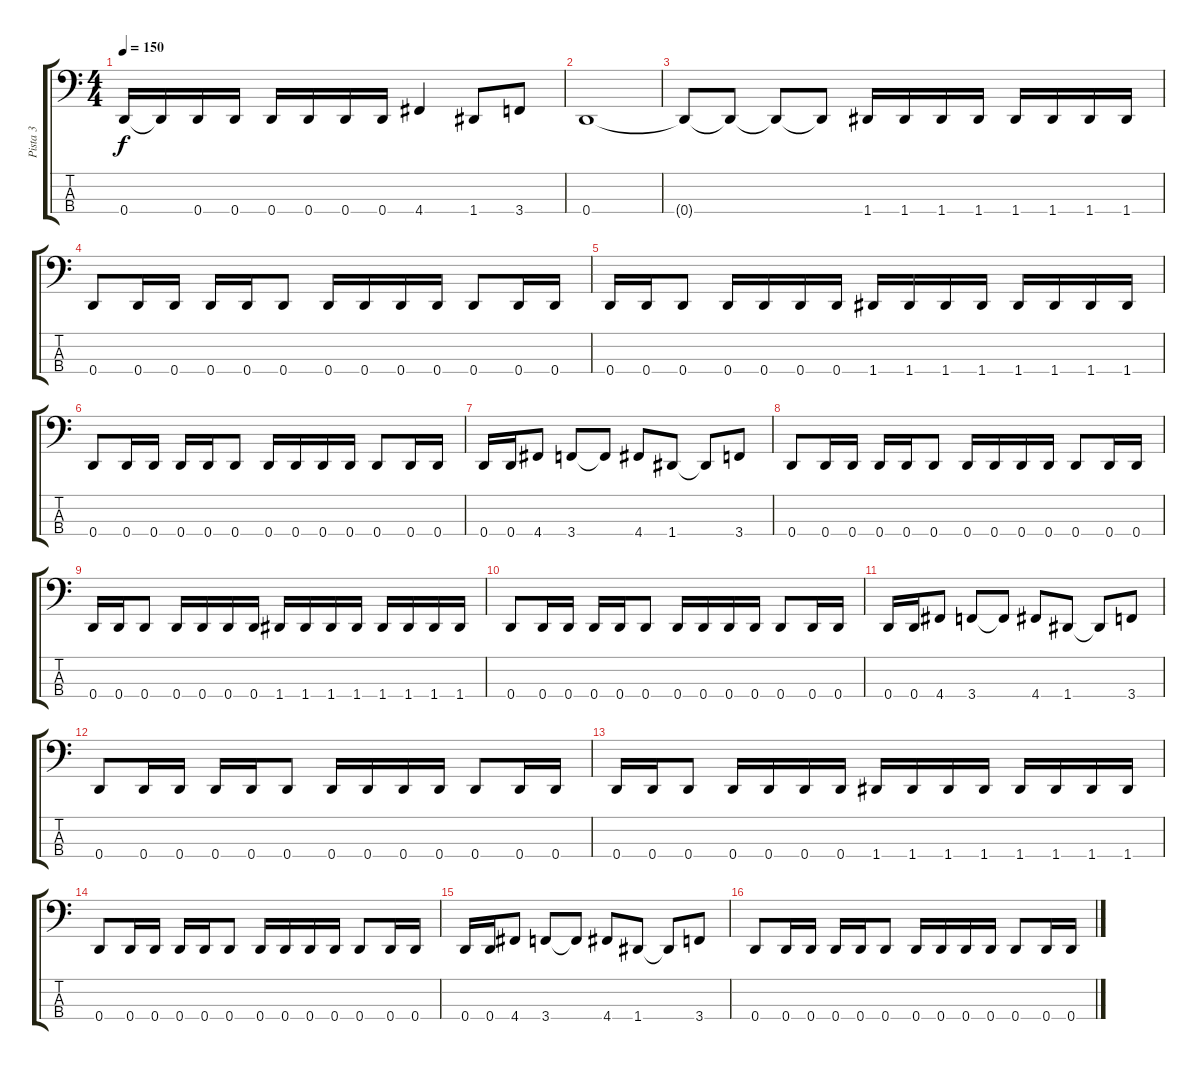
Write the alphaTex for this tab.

\track ("Pista 3" "Pista 3") {instrument electricbasspick}
\staff {score tabs}
\tuning (G2 D2 A1 D1) {hide}
\ts (4 4)
\tempo 150
\clef f4
\ks c
0.4.16{dy f} 0.4{t}.16 0.4.16 0.4.16 0.4.16 0.4.16 0.4.16 0.4.16 4.4.4 1.4.8 3.4.8 |
0.4.1 |
0.4{t}.8 0.4{t}.8 0.4{t}.8 0.4{t}.8 1.4.16 1.4.16 1.4.16 1.4.16 1.4.16 1.4.16 1.4.16 1.4.16 |
0.4.8 0.4.16 0.4.16 0.4.16 0.4.16 0.4.8 0.4.16 0.4.16 0.4.16 0.4.16 0.4.8 0.4.16 0.4.16 |
0.4.16 0.4.16 0.4.8 0.4.16 0.4.16 0.4.16 0.4.16 1.4.16 1.4.16 1.4.16 1.4.16 1.4.16 1.4.16 1.4.16 1.4.16 |
0.4.8 0.4.16 0.4.16 0.4.16 0.4.16 0.4.8 0.4.16 0.4.16 0.4.16 0.4.16 0.4.8 0.4.16 0.4.16 |
0.4.16 0.4.16 4.4.8 3.4.8 3.4{t}.8 4.4.8 1.4.8 1.4{t}.8 3.4.8 |
0.4.8 0.4.16 0.4.16 0.4.16 0.4.16 0.4.8 0.4.16 0.4.16 0.4.16 0.4.16 0.4.8 0.4.16 0.4.16 |
0.4.16 0.4.16 0.4.8 0.4.16 0.4.16 0.4.16 0.4.16 1.4.16 1.4.16 1.4.16 1.4.16 1.4.16 1.4.16 1.4.16 1.4.16 |
0.4.8 0.4.16 0.4.16 0.4.16 0.4.16 0.4.8 0.4.16 0.4.16 0.4.16 0.4.16 0.4.8 0.4.16 0.4.16 |
0.4.16 0.4.16 4.4.8 3.4.8 3.4{t}.8 4.4.8 1.4.8 1.4{t}.8 3.4.8 |
0.4.8 0.4.16 0.4.16 0.4.16 0.4.16 0.4.8 0.4.16 0.4.16 0.4.16 0.4.16 0.4.8 0.4.16 0.4.16 |
0.4.16 0.4.16 0.4.8 0.4.16 0.4.16 0.4.16 0.4.16 1.4.16 1.4.16 1.4.16 1.4.16 1.4.16 1.4.16 1.4.16 1.4.16 |
0.4.8 0.4.16 0.4.16 0.4.16 0.4.16 0.4.8 0.4.16 0.4.16 0.4.16 0.4.16 0.4.8 0.4.16 0.4.16 |
0.4.16 0.4.16 4.4.8 3.4.8 3.4{t}.8 4.4.8 1.4.8 1.4{t}.8 3.4.8 |
0.4.8 0.4.16 0.4.16 0.4.16 0.4.16 0.4.8 0.4.16 0.4.16 0.4.16 0.4.16 0.4.8 0.4.16 0.4.16
